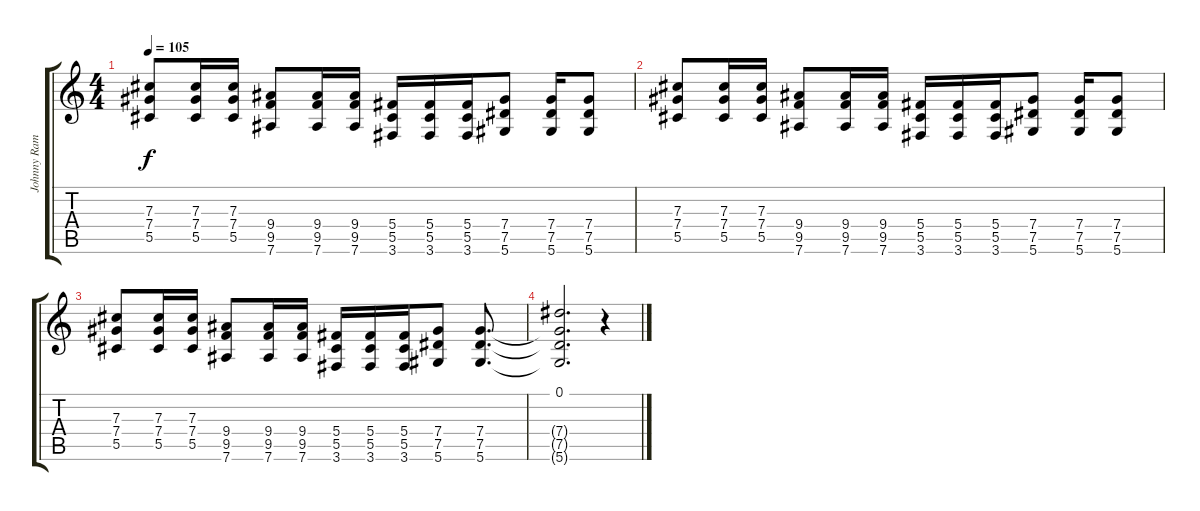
\track ("Johnny Ramone - Guitar" "Johnny Ram") {instrument distortionguitar}
\staff {score tabs}
\tuning (Eb4 Bb3 Gb3 Db3 Ab2 Eb2) {hide}
\ts (4 4)
\tempo 105
\clef g2
\ks c
(7.3 7.4 5.5).8{dy f} (7.3 7.4 5.5).16 (7.3 7.4 5.5).16 (9.4 9.5 7.6).8 (9.4 9.5 7.6).16 (9.4 9.5 7.6).16 (5.4 5.5 3.6).16 (5.4 5.5 3.6).16 (5.4 5.5 3.6).16 (7.4 7.5 5.6).8 (7.4 7.5 5.6).16 (7.4 7.5 5.6).8 |
(7.3 7.4 5.5).8 (7.3 7.4 5.5).16 (7.3 7.4 5.5).16 (9.4 9.5 7.6).8 (9.4 9.5 7.6).16 (9.4 9.5 7.6).16 (5.4 5.5 3.6).16 (5.4 5.5 3.6).16 (5.4 5.5 3.6).16 (7.4 7.5 5.6).8 (7.4 7.5 5.6).16 (7.4 7.5 5.6).8 |
(7.3 7.4 5.5).8 (7.3 7.4 5.5).16 (7.3 7.4 5.5).16 (9.4 9.5 7.6).8 (9.4 9.5 7.6).16 (9.4 9.5 7.6).16 (5.4 5.5 3.6).16 (5.4 5.5 3.6).16 (5.4 5.5 3.6).16 (7.4 7.5 5.6).8 (7.4 7.5 5.6).8{d} |
(0.1 7.4{t} 7.5{t} 5.6{t}).2{d} r.4
